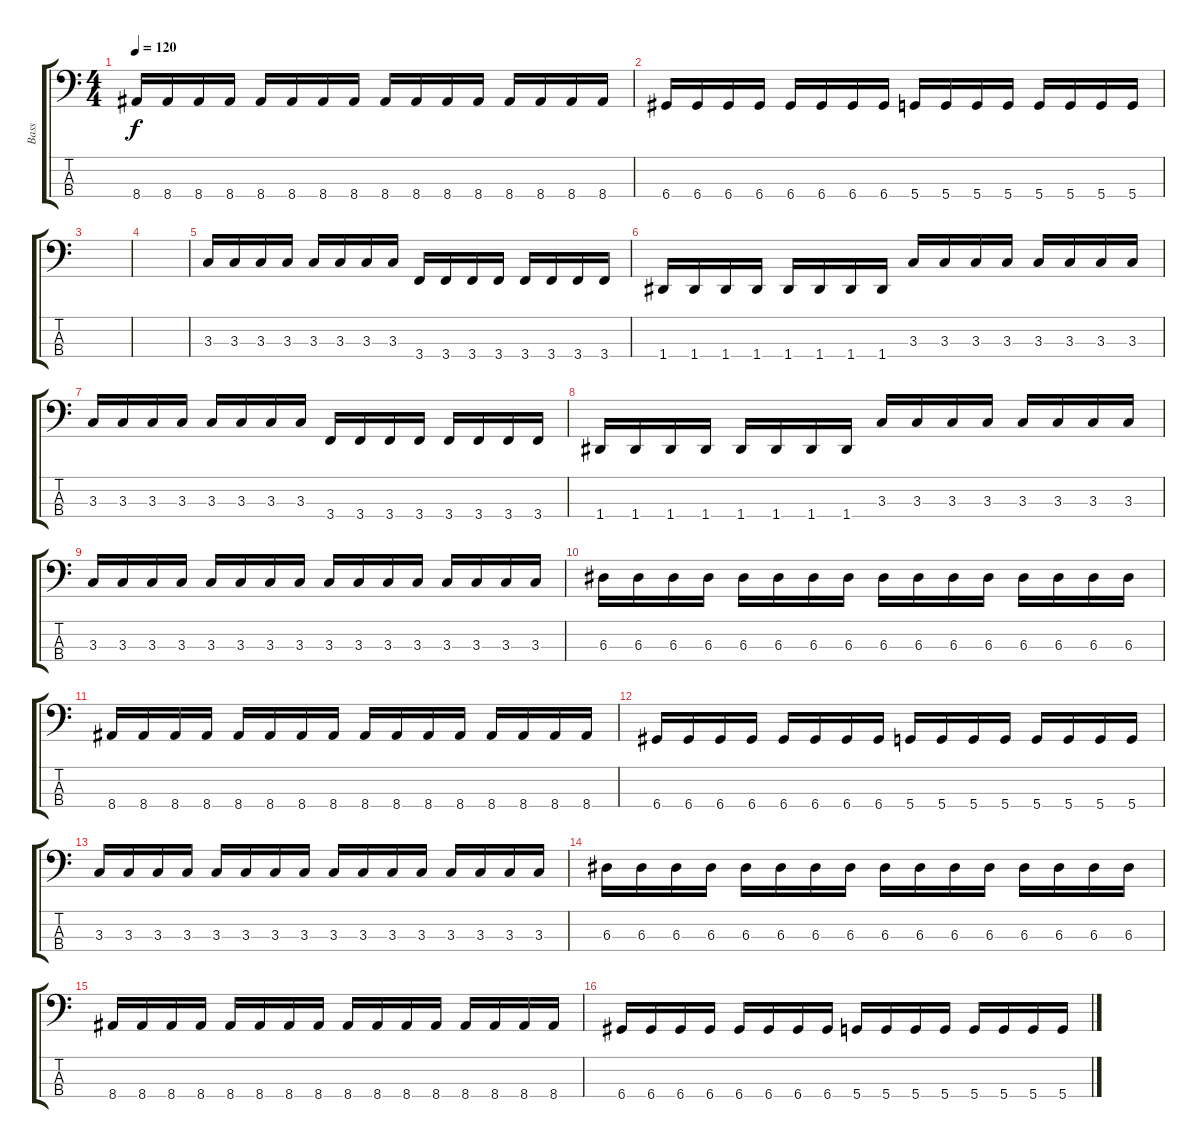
\track ("Bass" "Bass") {instrument electricbasspick}
\staff {score tabs}
\tuning (G2 D2 A1 D1) {hide}
\ts (4 4)
\tempo 120
\clef f4
\ks c
8.4.16{dy f} 8.4.16 8.4.16 8.4.16 8.4.16 8.4.16 8.4.16 8.4.16 8.4.16 8.4.16 8.4.16 8.4.16 8.4.16 8.4.16 8.4.16 8.4.16 |
6.4.16 6.4.16 6.4.16 6.4.16 6.4.16 6.4.16 6.4.16 6.4.16 5.4.16 5.4.16 5.4.16 5.4.16 5.4.16 5.4.16 5.4.16 5.4.16 |
|
|
3.3.16 3.3.16 3.3.16 3.3.16 3.3.16 3.3.16 3.3.16 3.3.16 3.4.16 3.4.16 3.4.16 3.4.16 3.4.16 3.4.16 3.4.16 3.4.16 |
1.4.16 1.4.16 1.4.16 1.4.16 1.4.16 1.4.16 1.4.16 1.4.16 3.3.16 3.3.16 3.3.16 3.3.16 3.3.16 3.3.16 3.3.16 3.3.16 |
3.3.16 3.3.16 3.3.16 3.3.16 3.3.16 3.3.16 3.3.16 3.3.16 3.4.16 3.4.16 3.4.16 3.4.16 3.4.16 3.4.16 3.4.16 3.4.16 |
1.4.16 1.4.16 1.4.16 1.4.16 1.4.16 1.4.16 1.4.16 1.4.16 3.3.16 3.3.16 3.3.16 3.3.16 3.3.16 3.3.16 3.3.16 3.3.16 |
3.3.16 3.3.16 3.3.16 3.3.16 3.3.16 3.3.16 3.3.16 3.3.16 3.3.16 3.3.16 3.3.16 3.3.16 3.3.16 3.3.16 3.3.16 3.3.16 |
6.3.16 6.3.16 6.3.16 6.3.16 6.3.16 6.3.16 6.3.16 6.3.16 6.3.16 6.3.16 6.3.16 6.3.16 6.3.16 6.3.16 6.3.16 6.3.16 |
8.4.16 8.4.16 8.4.16 8.4.16 8.4.16 8.4.16 8.4.16 8.4.16 8.4.16 8.4.16 8.4.16 8.4.16 8.4.16 8.4.16 8.4.16 8.4.16 |
6.4.16 6.4.16 6.4.16 6.4.16 6.4.16 6.4.16 6.4.16 6.4.16 5.4.16 5.4.16 5.4.16 5.4.16 5.4.16 5.4.16 5.4.16 5.4.16 |
3.3.16 3.3.16 3.3.16 3.3.16 3.3.16 3.3.16 3.3.16 3.3.16 3.3.16 3.3.16 3.3.16 3.3.16 3.3.16 3.3.16 3.3.16 3.3.16 |
6.3.16 6.3.16 6.3.16 6.3.16 6.3.16 6.3.16 6.3.16 6.3.16 6.3.16 6.3.16 6.3.16 6.3.16 6.3.16 6.3.16 6.3.16 6.3.16 |
8.4.16 8.4.16 8.4.16 8.4.16 8.4.16 8.4.16 8.4.16 8.4.16 8.4.16 8.4.16 8.4.16 8.4.16 8.4.16 8.4.16 8.4.16 8.4.16 |
6.4.16 6.4.16 6.4.16 6.4.16 6.4.16 6.4.16 6.4.16 6.4.16 5.4.16 5.4.16 5.4.16 5.4.16 5.4.16 5.4.16 5.4.16 5.4.16
